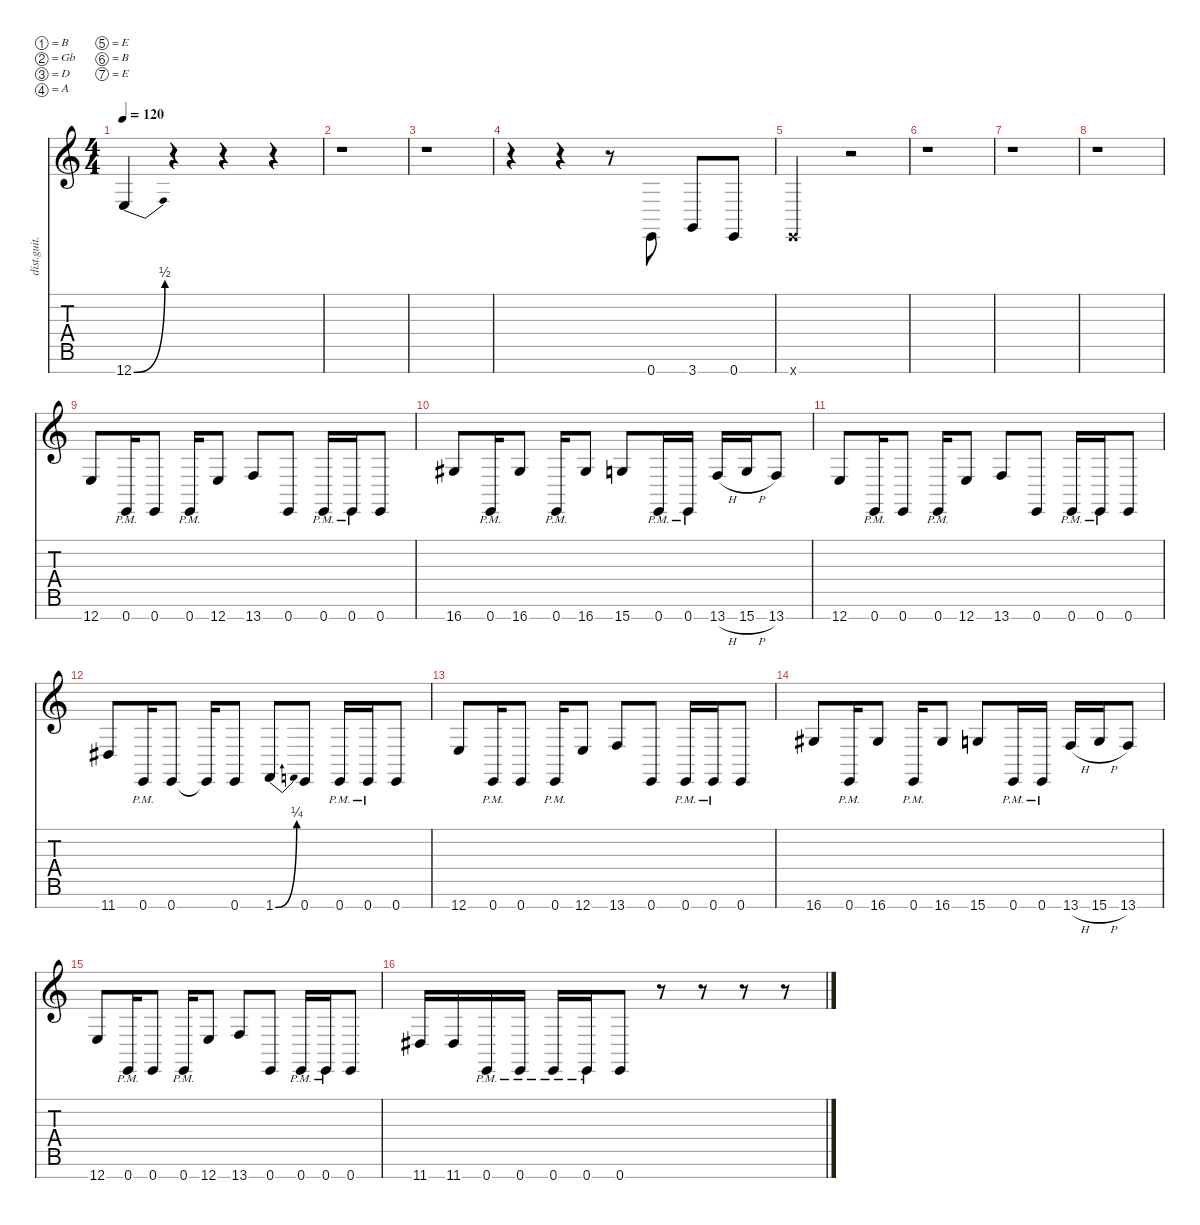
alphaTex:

\defaultSystemsLayout 4
\hideDynamics
\bracketExtendMode nobrackets
\otherSystemsTrackNameOrientation horizontal
\track ("Distortion Guitar" "dist.guit.") {instrument distortionguitar}
\staff {score tabs}
\tuning (B3 Gb3 D3 A2 E2 B1 E1)
\ts (4 4)
\tempo 120
\clef g2
\ks c
12.7{be (bend 0 0 13.2 2)}.4{dy mf beam Up} r.4{beam Up} r.4{beam Up} r.4{beam Up} |
r.1{beam Down} |
r.1{beam Down} |
r.4{beam Down} r.4{beam Down} r.8{beam Down} 0.7.8{beam Up} 3.7.8{beam Up} 0.7.8{beam Up} |
0.7{x}.2{beam Up} r.2{beam Up} |
r.1{beam Down} |
r.1{beam Down} |
r.1{beam Down} |
12.7.8{beam Up} 0.7{pm}.16{beam Up} 0.7.8{beam Up} 0.7{pm}.16{beam Up} 12.7.8{beam Up} 13.7.8{beam Up} 0.7.8{beam Up} 0.7{pm}.16{beam Up} 0.7{pm}.16{beam Up} 0.7.8{beam Up} |
16.7{acc #}.8{beam Up} 0.7{pm}.16{beam Up} 16.7{acc #}.8{beam Up} 0.7{pm}.16{beam Up} 16.7{acc #}.8{beam Up} 15.7.8{beam Up} 0.7{pm}.16{beam Up} 0.7{pm}.16{beam Up} 13.7{h}.16{beam Up} 15.7{h}.16{beam Up} 13.7.8{beam Up} |
12.7.8{beam Up} 0.7{pm}.16{beam Up} 0.7.8{beam Up} 0.7{pm}.16{beam Up} 12.7.8{beam Up} 13.7.8{beam Up} 0.7.8{beam Up} 0.7{pm}.16{beam Up} 0.7{pm}.16{beam Up} 0.7.8{beam Up} |
11.7{acc #}.8{beam Up} 0.7{pm}.16{beam Up} 0.7.8{beam Up} 0.7{t}.16{beam Up} 0.7.8{beam Up} 1.7{be (bend 0 0 13.2 1)}.8{beam Up} 0.7.8{beam Up} 0.7{pm}.16{beam Up} 0.7{pm}.16{beam Up} 0.7.8{beam Up} |
12.7.8{beam Up} 0.7{pm}.16{beam Up} 0.7.8{beam Up} 0.7{pm}.16{beam Up} 12.7.8{beam Up} 13.7.8{beam Up} 0.7.8{beam Up} 0.7{pm}.16{beam Up} 0.7{pm}.16{beam Up} 0.7.8{beam Up} |
16.7{acc #}.8{beam Up} 0.7{pm}.16{beam Up} 16.7{acc #}.8{beam Up} 0.7{pm}.16{beam Up} 16.7{acc #}.8{beam Up} 15.7.8{beam Up} 0.7{pm}.16{beam Up} 0.7{pm}.16{beam Up} 13.7{h}.16{beam Up} 15.7{h}.16{beam Up} 13.7.8{beam Up} |
12.7.8{beam Up} 0.7{pm}.16{beam Up} 0.7.8{beam Up} 0.7{pm}.16{beam Up} 12.7.8{beam Up} 13.7.8{beam Up} 0.7.8{beam Up} 0.7{pm}.16{beam Up} 0.7{pm}.16{beam Up} 0.7.8{beam Up} |
11.7{acc #}.16{beam Up} 11.7{acc #}.16{beam Up} 0.7{pm}.16{beam Up} 0.7{pm}.16{beam Up} 0.7{pm}.16{beam Up} 0.7{pm}.16{beam Up} 0.7.8{beam Up} r.8{beam Up} r.8{beam Up} r.8{beam Up} r.8{beam Up}
